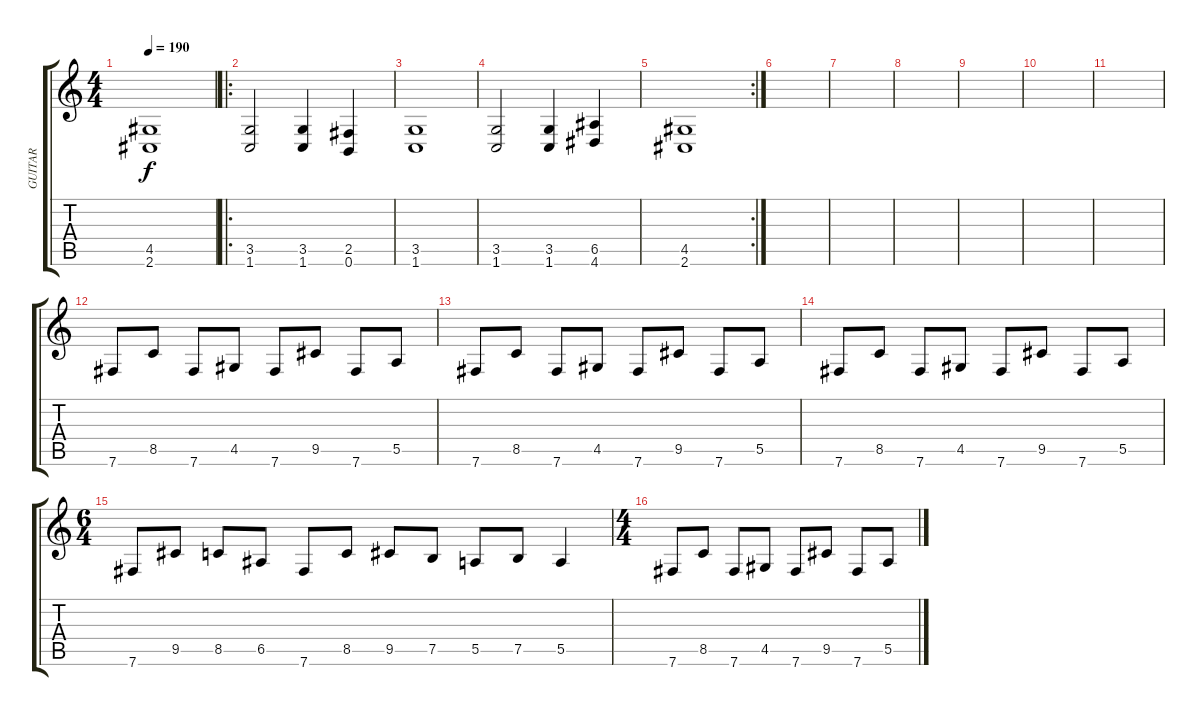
\track ("GUITAR" "GUITAR") {instrument distortionguitar}
\staff {score tabs}
\tuning (B3 Gb3 D3 A2 E2 B1) {hide}
\ts (4 4)
\tempo 190
\clef g2
\ks c
(4.5{t} 2.6{t}).1{dy f} |
\ro
(3.5 1.6).2 (3.5 1.6).4 (2.5 0.6).4 |
(3.5 1.6).1 |
(3.5 1.6).2 (3.5 1.6).4 (6.5 4.6).4 |
\rc 2
(4.5 2.6).1 |
|
|
|
|
|
|
7.6.8 8.5.8 7.6.8 4.5.8 7.6.8 9.5.8 7.6.8 5.5.8 |
7.6.8 8.5.8 7.6.8 4.5.8 7.6.8 9.5.8 7.6.8 5.5.8 |
7.6.8 8.5.8 7.6.8 4.5.8 7.6.8 9.5.8 7.6.8 5.5.8 |
\ts (6 4)
7.6.8 9.5.8 8.5.8 6.5.8 7.6.8 8.5.8 9.5.8 7.5.8 5.5.8 7.5.8 5.5.4 |
\ts (4 4)
7.6.8 8.5.8 7.6.8 4.5.8 7.6.8 9.5.8 7.6.8 5.5.8
